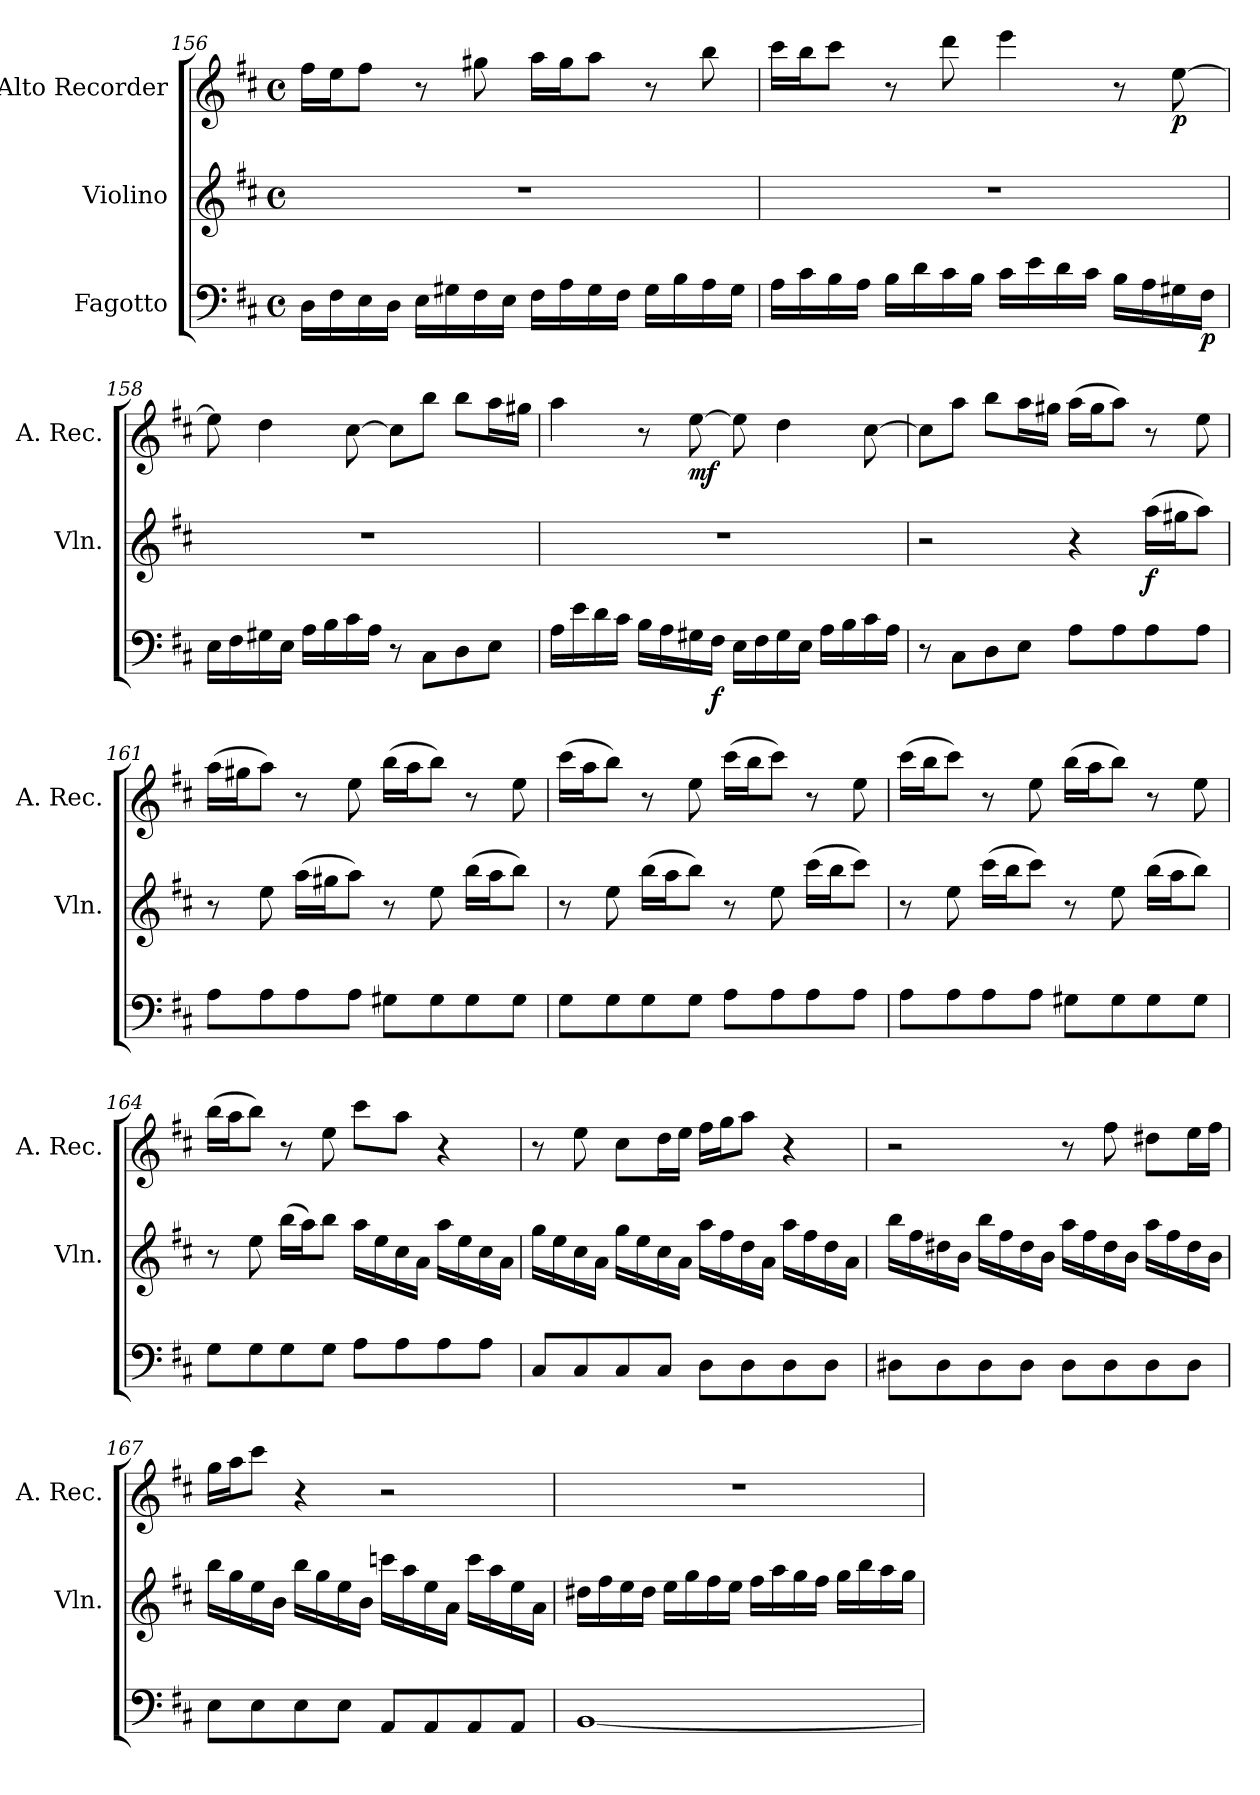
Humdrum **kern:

**kern	**dynam	**kern	**dynam	**kern	**dynam
*part3	*part3	*part2	*part2	*part1	*part1
*staff3	*staff3	*staff2	*staff2	*staff1	*staff1
*I"Fagotto	*	*I"Violino	*	*I"Alto Recorder	*
*	*	*I'Vln.	*	*I'A. Rec.	*
*clefF4	*	*clefG2	*	*clefG2	*
*k[f#c#]	*	*k[f#c#]	*	*k[f#c#]	*
*M4/4	*	*M4/4	*	*M4/4	*
*met(c)	*	*met(c)	*	*met(c)	*
=156	=156	=156	=156	=156	=156
16D\LL	.	1r	.	16ff#\LL	.
16F#\	.	.	.	16ee\J	.
16E\	.	.	.	8ff#\J	.
16D\JJ	.	.	.	.	.
16E\LL	.	.	.	8r	.
16G#X\	.	.	.	.	.
16F#\	.	.	.	8gg#X\	.
16E\JJ	.	.	.	.	.
16F#\LL	.	.	.	16aa\LL	.
16A\	.	.	.	16gg#\J	.
16G#\	.	.	.	8aa\J	.
16F#\JJ	.	.	.	.	.
16G#\LL	.	.	.	8r	.
16B\	.	.	.	.	.
16A\	.	.	.	8bb\	.
16G#\JJ	.	.	.	.	.
=157	=157	=157	=157	=157	=157
16A\LL	.	1r	.	16ccc#\LL	.
16c#\	.	.	.	16bb\J	.
16B\	.	.	.	8ccc#\J	.
16A\JJ	.	.	.	.	.
16B\LL	.	.	.	8r	.
16d\	.	.	.	.	.
16c#\	.	.	.	8ddd\	.
16B\JJ	.	.	.	.	.
16c#\LL	.	.	.	4eee\	.
16e\	.	.	.	.	.
16d\	.	.	.	.	.
16c#\JJ	.	.	.	.	.
16B\LL	.	.	.	8r	.
16A\	.	.	.	.	.
!	!	!	!	!	!LO:DY:b
16G#X\	.	.	.	[8ee\	p
!	!LO:DY:b	!	!	!	!
16F#\JJ	p	.	.	.	.
=158	=158	=158	=158	=158	=158
16E\LL	.	1r	.	8ee\]	.
16F#\	.	.	.	.	.
16G#X\	.	.	.	4dd\	.
16E\JJ	.	.	.	.	.
16A\LL	.	.	.	.	.
16B\	.	.	.	.	.
16c#\	.	.	.	[8cc#\	.
16A\JJ	.	.	.	.	.
8r	.	.	.	8cc#\L]	.
8C#\L	.	.	.	8bb\J	.
8D\	.	.	.	8bb\L	.
8E\J	.	.	.	16aa\L	.
.	.	.	.	16gg#X\JJ	.
!!LO:LB:g=z
=159	=159	=159	=159	=159	=159
16A\LL	.	1r	.	4aa\	.
16e\	.	.	.	.	.
16d\	.	.	.	.	.
16c#\JJ	.	.	.	.	.
16B\LL	.	.	.	8r	.
16A\	.	.	.	.	.
!	!	!	!	!	!LO:DY:b
16G#X\	.	.	.	[8ee\	mf
!	!LO:DY:b	!	!	!	!
16F#\JJ	f	.	.	.	.
16E\LL	.	.	.	8ee\]	.
16F#\	.	.	.	.	.
16G#\	.	.	.	4dd\	.
16E\JJ	.	.	.	.	.
16A\LL	.	.	.	.	.
16B\	.	.	.	.	.
16c#\	.	.	.	[8cc#\	.
16A\JJ	.	.	.	.	.
=160	=160	=160	=160	=160	=160
8r	.	2r	.	8cc#\L]	.
8C#\L	.	.	.	8aa\J	.
8D\	.	.	.	8bb\L	.
8E\J	.	.	.	16aa\L	.
.	.	.	.	16gg#X\JJ	.
8A\L	.	4r	.	(>16aa\LL	.
.	.	.	.	16gg#\J	.
8A\	.	.	.	8aa\J)	.
!	!	!	!LO:DY:b	!	!
8A\	.	(>16aa\LL	f	8r	.
.	.	16gg#X\J	.	.	.
8A\J	.	8aa\J)	.	8ee\	.
=161	=161	=161	=161	=161	=161
8A\L	.	8r	.	(>16aa\LL	.
.	.	.	.	16gg#X\J	.
8A\	.	8ee\	.	8aa\J)	.
8A\	.	(>16aa\LL	.	8r	.
.	.	16gg#X\J	.	.	.
8A\J	.	8aa\J)	.	8ee\	.
8G#X\L	.	8r	.	(>16bb\LL	.
.	.	.	.	16aa\J	.
8G#\	.	8ee\	.	8bb\J)	.
8G#\	.	(>16bb\LL	.	8r	.
.	.	16aa\J	.	.	.
8G#\J	.	8bb\J)	.	8ee\	.
=162	=162	=162	=162	=162	=162
8G\L	.	8r	.	(>16ccc#\LL	.
.	.	.	.	16aa\J	.
8G\	.	8ee\	.	8bb\J)	.
8G\	.	(>16bb\LL	.	8r	.
.	.	16aa\J	.	.	.
8G\J	.	8bb\J)	.	8ee\	.
8A\L	.	8r	.	(16ccc#\LL	.
.	.	.	.	16bb\J	.
8A\	.	8ee\	.	8ccc#\J)	.
8A\	.	(16ccc#\LL	.	8r	.
.	.	16bb\J	.	.	.
8A\J	.	8ccc#\J)	.	8ee\	.
=163	=163	=163	=163	=163	=163
8A\L	.	8r	.	(16ccc#\LL	.
.	.	.	.	16bb\J	.
8A\	.	8ee\	.	8ccc#\J)	.
8A\	.	(16ccc#\LL	.	8r	.
.	.	16bb\J	.	.	.
8A\J	.	8ccc#\J)	.	8ee\	.
8G#X\L	.	8r	.	(16bb\LL	.
.	.	.	.	16aa\J	.
8G#\	.	8ee\	.	8bb\J)	.
8G#\	.	(16bb\LL	.	8r	.
.	.	16aa\J	.	.	.
8G#\J	.	8bb\J)	.	8ee\	.
!!LO:PB:g=z
=164	=164	=164	=164	=164	=164
8G\L	.	8r	.	(16bb\LL	.
.	.	.	.	16aa\J	.
8G\	.	8ee\	.	8bb\J)	.
8G\	.	(>16bb\LL	.	8r	.
.	.	16aa\J)	.	.	.
8G\J	.	8bb\J	.	8ee\	.
8A\L	.	16aa\LL	.	8ccc#\L	.
.	.	16ee\	.	.	.
8A\	.	16cc#\	.	8aa\J	.
.	.	16a\JJ	.	.	.
8A\	.	16aa\LL	.	4r	.
.	.	16ee\	.	.	.
8A\J	.	16cc#\	.	.	.
.	.	16a\JJ	.	.	.
=165	=165	=165	=165	=165	=165
8C#/L	.	16gg\LL	.	8r	.
.	.	16ee\	.	.	.
8C#/	.	16cc#\	.	8ee\	.
.	.	16a\JJ	.	.	.
8C#/	.	16gg\LL	.	8cc#\L	.
.	.	16ee\	.	.	.
8C#/J	.	16cc#\	.	16dd\L	.
.	.	16a\JJ	.	16ee\JJ	.
8D\L	.	16aa\LL	.	16ff#\LL	.
.	.	16ff#\	.	16gg\J	.
8D\	.	16dd\	.	8aa\J	.
.	.	16a\JJ	.	.	.
8D\	.	16aa\LL	.	4r	.
.	.	16ff#\	.	.	.
8D\J	.	16dd\	.	.	.
.	.	16a\JJ	.	.	.
=166	=166	=166	=166	=166	=166
8D#X\L	.	16bb\LL	.	2r	.
.	.	16ff#\	.	.	.
8D#\	.	16dd#X\	.	.	.
.	.	16b\JJ	.	.	.
8D#\	.	16bb\LL	.	.	.
.	.	16ff#\	.	.	.
8D#\J	.	16dd#\	.	.	.
.	.	16b\JJ	.	.	.
8D#\L	.	16aa\LL	.	8r	.
.	.	16ff#\	.	.	.
8D#\	.	16dd#\	.	8ff#\	.
.	.	16b\JJ	.	.	.
8D#\	.	16aa\LL	.	8dd#X\L	.
.	.	16ff#\	.	.	.
8D#\J	.	16dd#\	.	16ee\L	.
.	.	16b\JJ	.	16ff#\JJ	.
=167	=167	=167	=167	=167	=167
8E\L	.	16bb\LL	.	16gg\LL	.
.	.	16gg\	.	16aa\J	.
8E\	.	16ee\	.	8ccc#\J	.
.	.	16b\JJ	.	.	.
8E\	.	16bb\LL	.	4r	.
.	.	16gg\	.	.	.
8E\J	.	16ee\	.	.	.
.	.	16b\JJ	.	.	.
8AA/L	.	16cccn\LL	.	2r	.
.	.	16aa\	.	.	.
8AA/	.	16ee\	.	.	.
.	.	16a\JJ	.	.	.
8AA/	.	16ccc\LL	.	.	.
.	.	16aa\	.	.	.
8AA/J	.	16ee\	.	.	.
.	.	16a\JJ	.	.	.
=168	=168	=168	=168	=168	=168
[1BB	.	16dd#X\LL	.	1r	.
.	.	16ff#\	.	.	.
.	.	16ee\	.	.	.
.	.	16dd#\JJ	.	.	.
.	.	16ee\LL	.	.	.
.	.	16gg\	.	.	.
.	.	16ff#\	.	.	.
.	.	16ee\JJ	.	.	.
.	.	16ff#\LL	.	.	.
.	.	16aa\	.	.	.
.	.	16gg\	.	.	.
.	.	16ff#\JJ	.	.	.
.	.	16gg\LL	.	.	.
.	.	16bb\	.	.	.
.	.	16aa\	.	.	.
.	.	16gg\JJ	.	.	.
=	=	=	=	=	=
*-	*-	*-	*-	*-	*-
